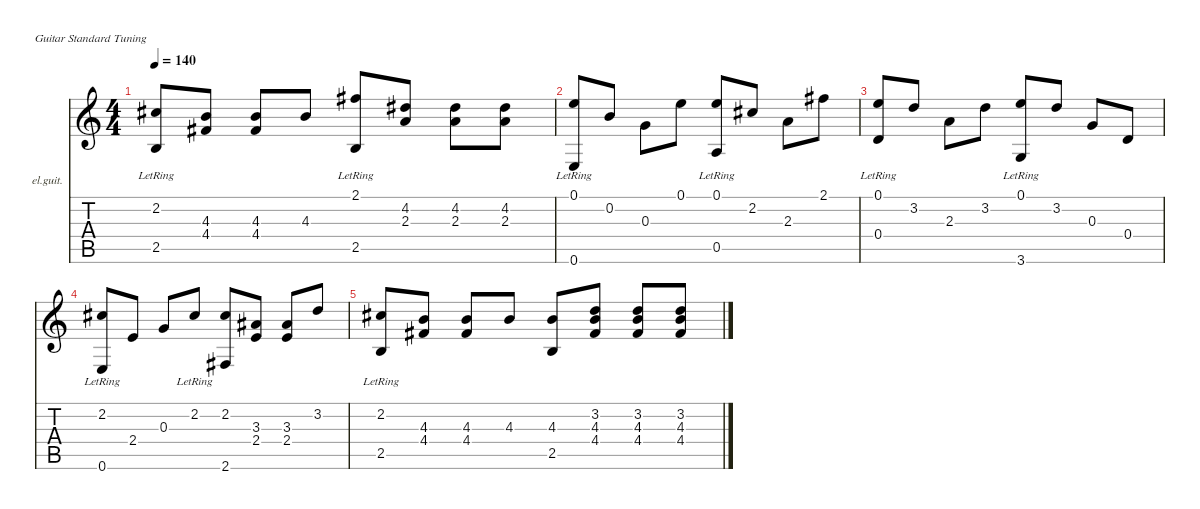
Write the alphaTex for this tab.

\defaultSystemsLayout 4
\hideDynamics
\bracketExtendMode nobrackets
\firstSystemTrackNameOrientation horizontal
\otherSystemsTrackNameOrientation horizontal
\track ("Гитара" "el.guit.") {instrument electricguitarmuted}
\staff {score tabs}
\tuning (E4 B3 G3 D3 A2 E2)
\ts (4 4)
\tempo 140
\clef g2
\ks c
(2.2{lr acc #} 2.5).8{dy f beam Up} (4.3 4.4{acc #}).8{beam Up} (4.3 4.4{acc #}).8{beam Up} 4.3.8{beam Up} (2.1{lr acc #} 2.5).8{beam Up} (4.2{acc #} 2.3).8{beam Up} (4.2{acc #} 2.3).8{beam Down} (4.2{acc #} 2.3).8{beam Down} |
(0.1{lr} 0.6).8{beam Up} 0.2.8{beam Up} 0.3.8{beam Down} 0.1.8{beam Down} (0.1{lr} 0.5).8{beam Up} 2.2{acc #}.8{beam Up} 2.3.8{beam Down} 2.1{acc #}.8{beam Down} |
(0.1{lr} 0.4).8{beam Up} 3.2.8{beam Up} 2.3.8{beam Down} 3.2.8{beam Down} (0.1{lr} 3.6{lr}).8{beam Up} 3.2.8{beam Up} 0.3.8{beam Up} 0.4.8{beam Up} |
(2.2{lr acc #} 0.6).8{beam Up} 2.4.8{beam Up} 0.3.8{beam Up} 2.2{lr acc #}.8{beam Up} (2.2{acc #} 2.6{acc #}).8{beam Up} (3.3{acc #} 2.4).8{beam Up} (3.3{acc #} 2.4).8{beam Up} 3.2.8{beam Up} |
(2.2{lr acc #} 2.5).8{beam Up} (4.3 4.4{acc #}).8{beam Up} (4.3 4.4{acc #}).8{beam Up} 4.3.8{beam Up} (4.3 2.5).8{beam Up} (3.2 4.3 4.4{acc #}).8{beam Up} (3.2 4.3 4.4{acc #}).8{beam Up} (3.2 4.3 4.4{acc #}).8{beam Up}
